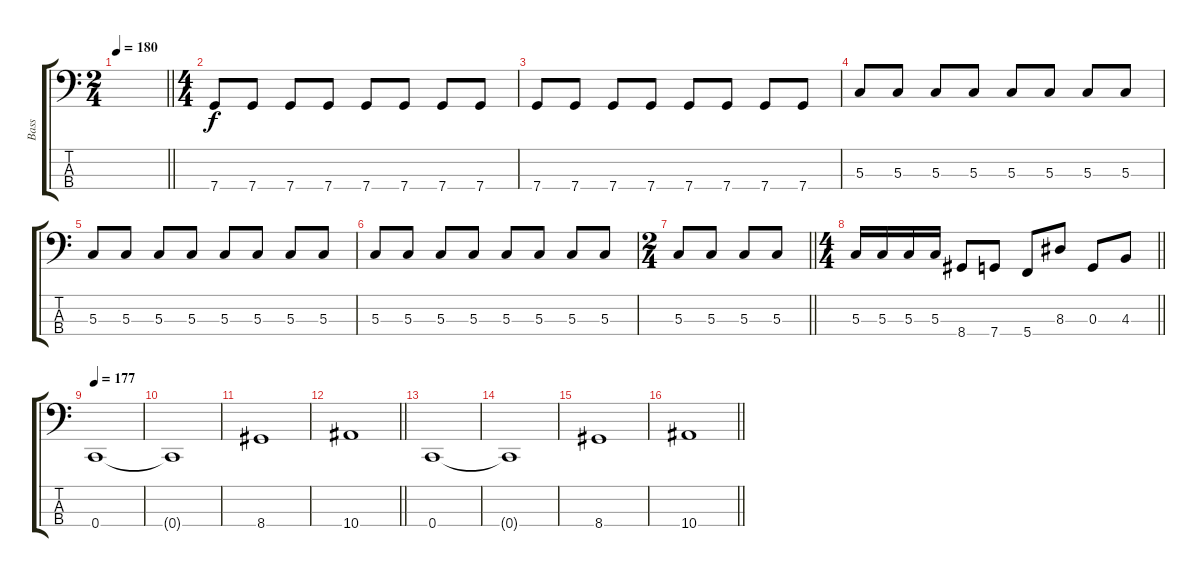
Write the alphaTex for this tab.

\track ("Bass" "Bass") {instrument electricbassfinger}
\staff {score tabs}
\tuning (F2 C2 G1 C1) {hide}
\ts (2 4)
\tempo 180
\clef f4
\barLineRight lightlight
\ks c
|
\ts (4 4)
7.4.8 7.4.8 7.4.8 7.4.8 7.4.8 7.4.8 7.4.8 7.4.8 |
7.4.8 7.4.8 7.4.8 7.4.8 7.4.8 7.4.8 7.4.8 7.4.8 |
5.3.8 5.3.8 5.3.8 5.3.8 5.3.8 5.3.8 5.3.8 5.3.8 |
5.3.8 5.3.8 5.3.8 5.3.8 5.3.8 5.3.8 5.3.8 5.3.8 |
5.3.8 5.3.8 5.3.8 5.3.8 5.3.8 5.3.8 5.3.8 5.3.8 |
\ts (2 4)
\barLineRight lightlight
5.3.8 5.3.8 5.3.8 5.3.8 |
\ts (4 4)
\barLineRight lightlight
5.3.16 5.3.16 5.3.16 5.3.16 8.4.8 7.4.8 5.4.8 8.3.8 0.3.8 4.3.8 |
\section ("" "")
\tempo 177
0.4.1 |
0.4{t}.1 |
8.4.1 |
\barLineRight lightlight
10.4.1 |
0.4.1 |
0.4{t}.1 |
8.4.1 |
\barLineRight lightlight
10.4.1
